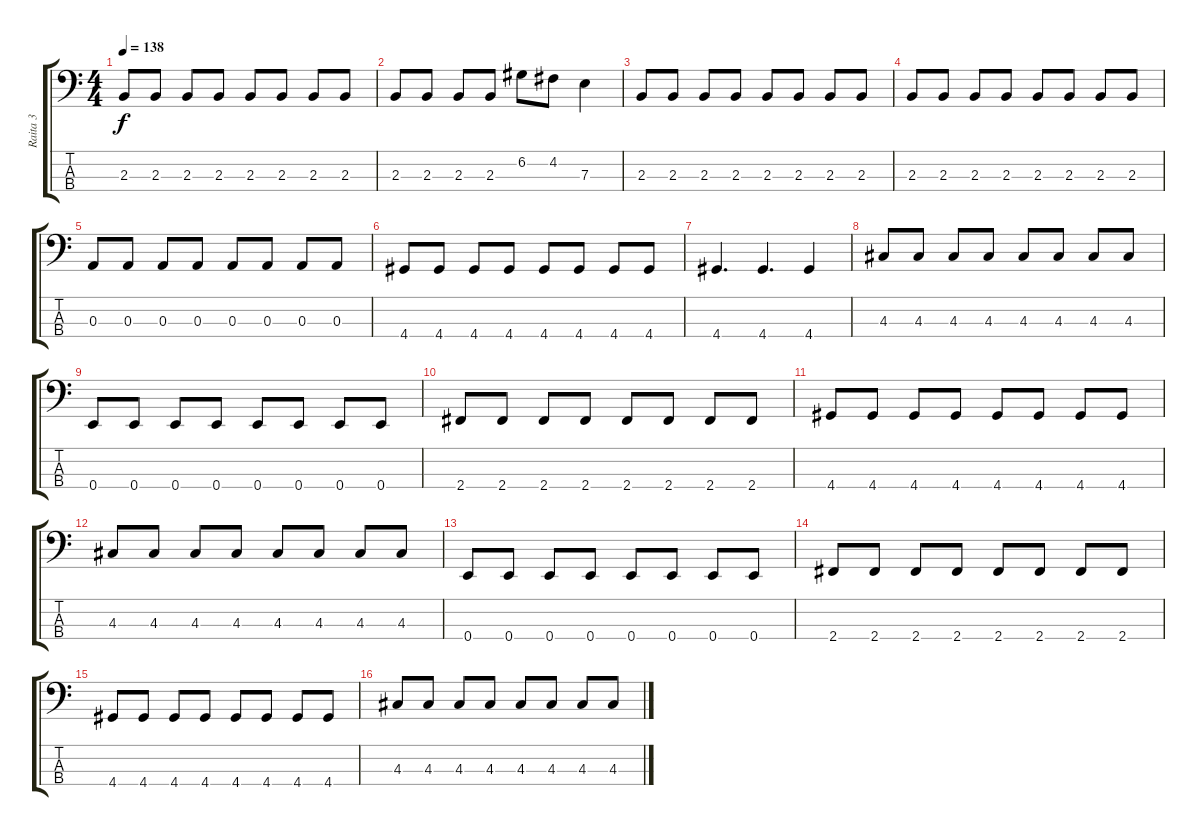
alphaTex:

\track ("Raita 3" "Raita 3") {instrument electricbassfinger}
\staff {score tabs}
\tuning (G2 D2 A1 E1) {hide}
\ts (4 4)
\tempo 138
\clef f4
\ks c
2.3.8{dy f} 2.3.8 2.3.8 2.3.8 2.3.8 2.3.8 2.3.8 2.3.8 |
2.3.8 2.3.8 2.3.8 2.3.8 6.2.8 4.2.8 7.3.4 |
2.3.8 2.3.8 2.3.8 2.3.8 2.3.8 2.3.8 2.3.8 2.3.8 |
2.3.8 2.3.8 2.3.8 2.3.8 2.3.8 2.3.8 2.3.8 2.3.8 |
0.3.8 0.3.8 0.3.8 0.3.8 0.3.8 0.3.8 0.3.8 0.3.8 |
4.4.8 4.4.8 4.4.8 4.4.8 4.4.8 4.4.8 4.4.8 4.4.8 |
4.4.4{d} 4.4.4{d} 4.4.4 |
4.3.8 4.3.8 4.3.8 4.3.8 4.3.8 4.3.8 4.3.8 4.3.8 |
0.4.8 0.4.8 0.4.8 0.4.8 0.4.8 0.4.8 0.4.8 0.4.8 |
2.4.8 2.4.8 2.4.8 2.4.8 2.4.8 2.4.8 2.4.8 2.4.8 |
4.4.8 4.4.8 4.4.8 4.4.8 4.4.8 4.4.8 4.4.8 4.4.8 |
4.3.8 4.3.8 4.3.8 4.3.8 4.3.8 4.3.8 4.3.8 4.3.8 |
0.4.8 0.4.8 0.4.8 0.4.8 0.4.8 0.4.8 0.4.8 0.4.8 |
2.4.8 2.4.8 2.4.8 2.4.8 2.4.8 2.4.8 2.4.8 2.4.8 |
4.4.8 4.4.8 4.4.8 4.4.8 4.4.8 4.4.8 4.4.8 4.4.8 |
4.3.8 4.3.8 4.3.8 4.3.8 4.3.8 4.3.8 4.3.8 4.3.8
